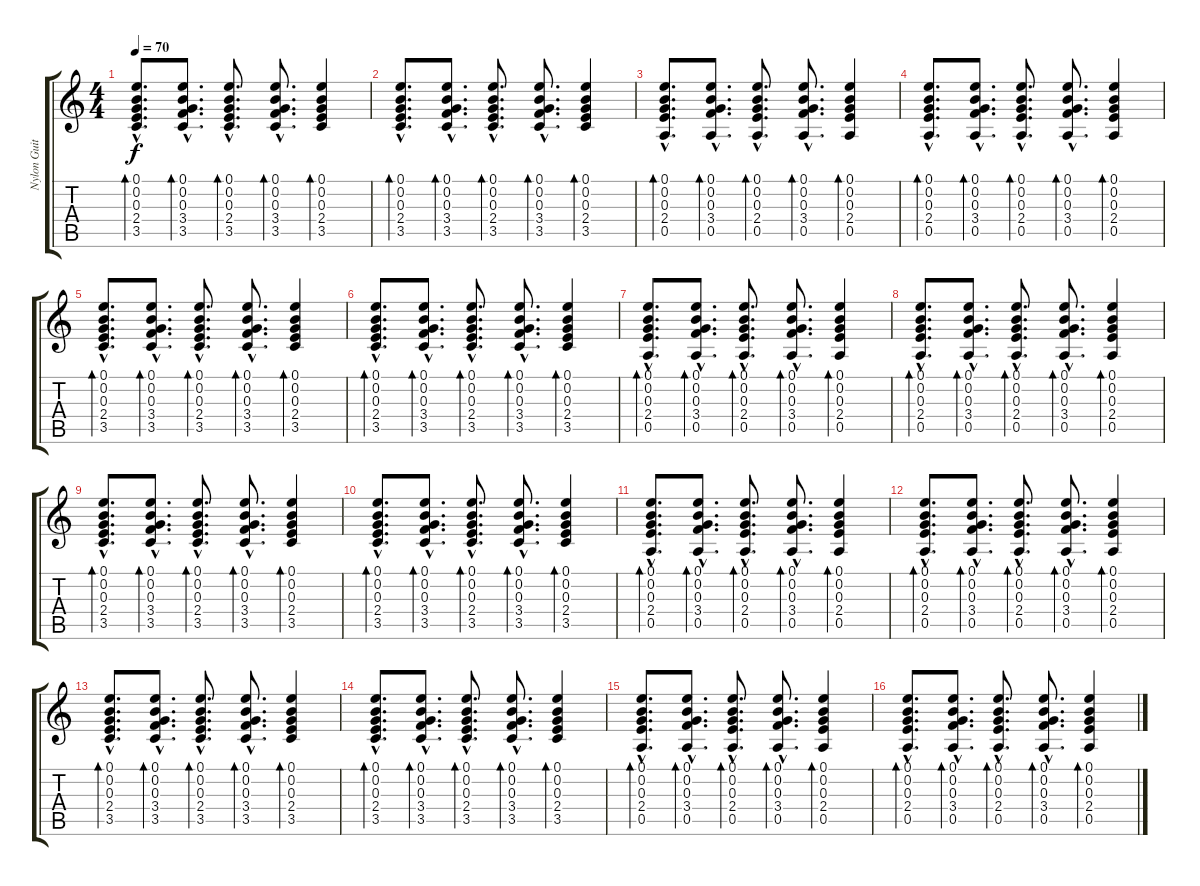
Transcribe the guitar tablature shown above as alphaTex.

\track ("Nylon Guitar" "Nylon Guit") {instrument acousticguitarnylon}
\staff {score tabs}
\tuning (E4 B3 G3 D3 A2 F2) {hide}
\ts (4 4)
\tempo 70
\clef g2
\ks c
(0.1{hac} 0.2{hac} 0.3{hac} 2.4{hac} 3.5{hac}).8{d bd 60 dy f} (0.1{hac} 0.2{hac} 0.3{hac} 3.4{hac} 3.5{hac}).8{d bd 60} (0.1{hac} 0.2{hac} 0.3{hac} 2.4{hac} 3.5{hac}).8{d bd 60} (0.1{hac} 0.2{hac} 0.3{hac} 3.4{hac} 3.5{hac}).8{d bd 60} (0.1 0.2 0.3 2.4 3.5).4{bd 60} |
(0.1{hac} 0.2{hac} 0.3{hac} 2.4{hac} 3.5{hac}).8{d bd 60} (0.1{hac} 0.2{hac} 0.3{hac} 3.4{hac} 3.5{hac}).8{d bd 60} (0.1{hac} 0.2{hac} 0.3{hac} 2.4{hac} 3.5{hac}).8{d bd 60} (0.1{hac} 0.2{hac} 0.3{hac} 3.4{hac} 3.5{hac}).8{d bd 60} (0.1 0.2 0.3 2.4 3.5).4{bd 60} |
(0.1{hac} 0.2{hac} 0.3{hac} 2.4{hac} 0.5{hac}).8{d bd 60} (0.1{hac} 0.2{hac} 0.3{hac} 3.4{hac} 0.5{hac}).8{d bd 60} (0.1{hac} 0.2{hac} 0.3{hac} 2.4{hac} 0.5{hac}).8{d bd 60} (0.1{hac} 0.2{hac} 0.3{hac} 3.4{hac} 0.5{hac}).8{d bd 60} (0.1 0.2 0.3 2.4 0.5).4{bd 60} |
(0.1{hac} 0.2{hac} 0.3{hac} 2.4{hac} 0.5{hac}).8{d bd 60} (0.1{hac} 0.2{hac} 0.3{hac} 3.4{hac} 0.5{hac}).8{d bd 60} (0.1{hac} 0.2{hac} 0.3{hac} 2.4{hac} 0.5{hac}).8{d bd 60} (0.1{hac} 0.2{hac} 0.3{hac} 3.4{hac} 0.5{hac}).8{d bd 60} (0.1 0.2 0.3 2.4 0.5).4{bd 60} |
(0.1{hac} 0.2{hac} 0.3{hac} 2.4{hac} 3.5{hac}).8{d bd 60} (0.1{hac} 0.2{hac} 0.3{hac} 3.4{hac} 3.5{hac}).8{d bd 60} (0.1{hac} 0.2{hac} 0.3{hac} 2.4{hac} 3.5{hac}).8{d bd 60} (0.1{hac} 0.2{hac} 0.3{hac} 3.4{hac} 3.5{hac}).8{d bd 60} (0.1 0.2 0.3 2.4 3.5).4{bd 60} |
(0.1{hac} 0.2{hac} 0.3{hac} 2.4{hac} 3.5{hac}).8{d bd 60} (0.1{hac} 0.2{hac} 0.3{hac} 3.4{hac} 3.5{hac}).8{d bd 60} (0.1{hac} 0.2{hac} 0.3{hac} 2.4{hac} 3.5{hac}).8{d bd 60} (0.1{hac} 0.2{hac} 0.3{hac} 3.4{hac} 3.5{hac}).8{d bd 60} (0.1 0.2 0.3 2.4 3.5).4{bd 60} |
(0.1{hac} 0.2{hac} 0.3{hac} 2.4{hac} 0.5{hac}).8{d bd 60} (0.1{hac} 0.2{hac} 0.3{hac} 3.4{hac} 0.5{hac}).8{d bd 60} (0.1{hac} 0.2{hac} 0.3{hac} 2.4{hac} 0.5{hac}).8{d bd 60} (0.1{hac} 0.2{hac} 0.3{hac} 3.4{hac} 0.5{hac}).8{d bd 60} (0.1 0.2 0.3 2.4 0.5).4{bd 60} |
(0.1{hac} 0.2{hac} 0.3{hac} 2.4{hac} 0.5{hac}).8{d bd 60} (0.1{hac} 0.2{hac} 0.3{hac} 3.4{hac} 0.5{hac}).8{d bd 60} (0.1{hac} 0.2{hac} 0.3{hac} 2.4{hac} 0.5{hac}).8{d bd 60} (0.1{hac} 0.2{hac} 0.3{hac} 3.4{hac} 0.5{hac}).8{d bd 60} (0.1 0.2 0.3 2.4 0.5).4{bd 60} |
(0.1{hac} 0.2{hac} 0.3{hac} 2.4{hac} 3.5{hac}).8{d bd 60} (0.1{hac} 0.2{hac} 0.3{hac} 3.4{hac} 3.5{hac}).8{d bd 60} (0.1{hac} 0.2{hac} 0.3{hac} 2.4{hac} 3.5{hac}).8{d bd 60} (0.1{hac} 0.2{hac} 0.3{hac} 3.4{hac} 3.5{hac}).8{d bd 60} (0.1 0.2 0.3 2.4 3.5).4{bd 60} |
(0.1{hac} 0.2{hac} 0.3{hac} 2.4{hac} 3.5{hac}).8{d bd 60} (0.1{hac} 0.2{hac} 0.3{hac} 3.4{hac} 3.5{hac}).8{d bd 60} (0.1{hac} 0.2{hac} 0.3{hac} 2.4{hac} 3.5{hac}).8{d bd 60} (0.1{hac} 0.2{hac} 0.3{hac} 3.4{hac} 3.5{hac}).8{d bd 60} (0.1 0.2 0.3 2.4 3.5).4{bd 60} |
(0.1{hac} 0.2{hac} 0.3{hac} 2.4{hac} 0.5{hac}).8{d bd 60} (0.1{hac} 0.2{hac} 0.3{hac} 3.4{hac} 0.5{hac}).8{d bd 60} (0.1{hac} 0.2{hac} 0.3{hac} 2.4{hac} 0.5{hac}).8{d bd 60} (0.1{hac} 0.2{hac} 0.3{hac} 3.4{hac} 0.5{hac}).8{d bd 60} (0.1 0.2 0.3 2.4 0.5).4{bd 60} |
(0.1{hac} 0.2{hac} 0.3{hac} 2.4{hac} 0.5{hac}).8{d bd 60} (0.1{hac} 0.2{hac} 0.3{hac} 3.4{hac} 0.5{hac}).8{d bd 60} (0.1{hac} 0.2{hac} 0.3{hac} 2.4{hac} 0.5{hac}).8{d bd 60} (0.1{hac} 0.2{hac} 0.3{hac} 3.4{hac} 0.5{hac}).8{d bd 60} (0.1 0.2 0.3 2.4 0.5).4{bd 60} |
(0.1{hac} 0.2{hac} 0.3{hac} 2.4{hac} 3.5{hac}).8{d bd 60} (0.1{hac} 0.2{hac} 0.3{hac} 3.4{hac} 3.5{hac}).8{d bd 60} (0.1{hac} 0.2{hac} 0.3{hac} 2.4{hac} 3.5{hac}).8{d bd 60} (0.1{hac} 0.2{hac} 0.3{hac} 3.4{hac} 3.5{hac}).8{d bd 60} (0.1 0.2 0.3 2.4 3.5).4{bd 60} |
(0.1{hac} 0.2{hac} 0.3{hac} 2.4{hac} 3.5{hac}).8{d bd 60} (0.1{hac} 0.2{hac} 0.3{hac} 3.4{hac} 3.5{hac}).8{d bd 60} (0.1{hac} 0.2{hac} 0.3{hac} 2.4{hac} 3.5{hac}).8{d bd 60} (0.1{hac} 0.2{hac} 0.3{hac} 3.4{hac} 3.5{hac}).8{d bd 60} (0.1 0.2 0.3 2.4 3.5).4{bd 60} |
(0.1{hac} 0.2{hac} 0.3{hac} 2.4{hac} 0.5{hac}).8{d bd 60} (0.1{hac} 0.2{hac} 0.3{hac} 3.4{hac} 0.5{hac}).8{d bd 60} (0.1{hac} 0.2{hac} 0.3{hac} 2.4{hac} 0.5{hac}).8{d bd 60} (0.1{hac} 0.2{hac} 0.3{hac} 3.4{hac} 0.5{hac}).8{d bd 60} (0.1 0.2 0.3 2.4 0.5).4{bd 60} |
(0.1{hac} 0.2{hac} 0.3{hac} 2.4{hac} 0.5{hac}).8{d bd 60} (0.1{hac} 0.2{hac} 0.3{hac} 3.4{hac} 0.5{hac}).8{d bd 60} (0.1{hac} 0.2{hac} 0.3{hac} 2.4{hac} 0.5{hac}).8{d bd 60} (0.1{hac} 0.2{hac} 0.3{hac} 3.4{hac} 0.5{hac}).8{d bd 60} (0.1 0.2 0.3 2.4 0.5).4{bd 60}
